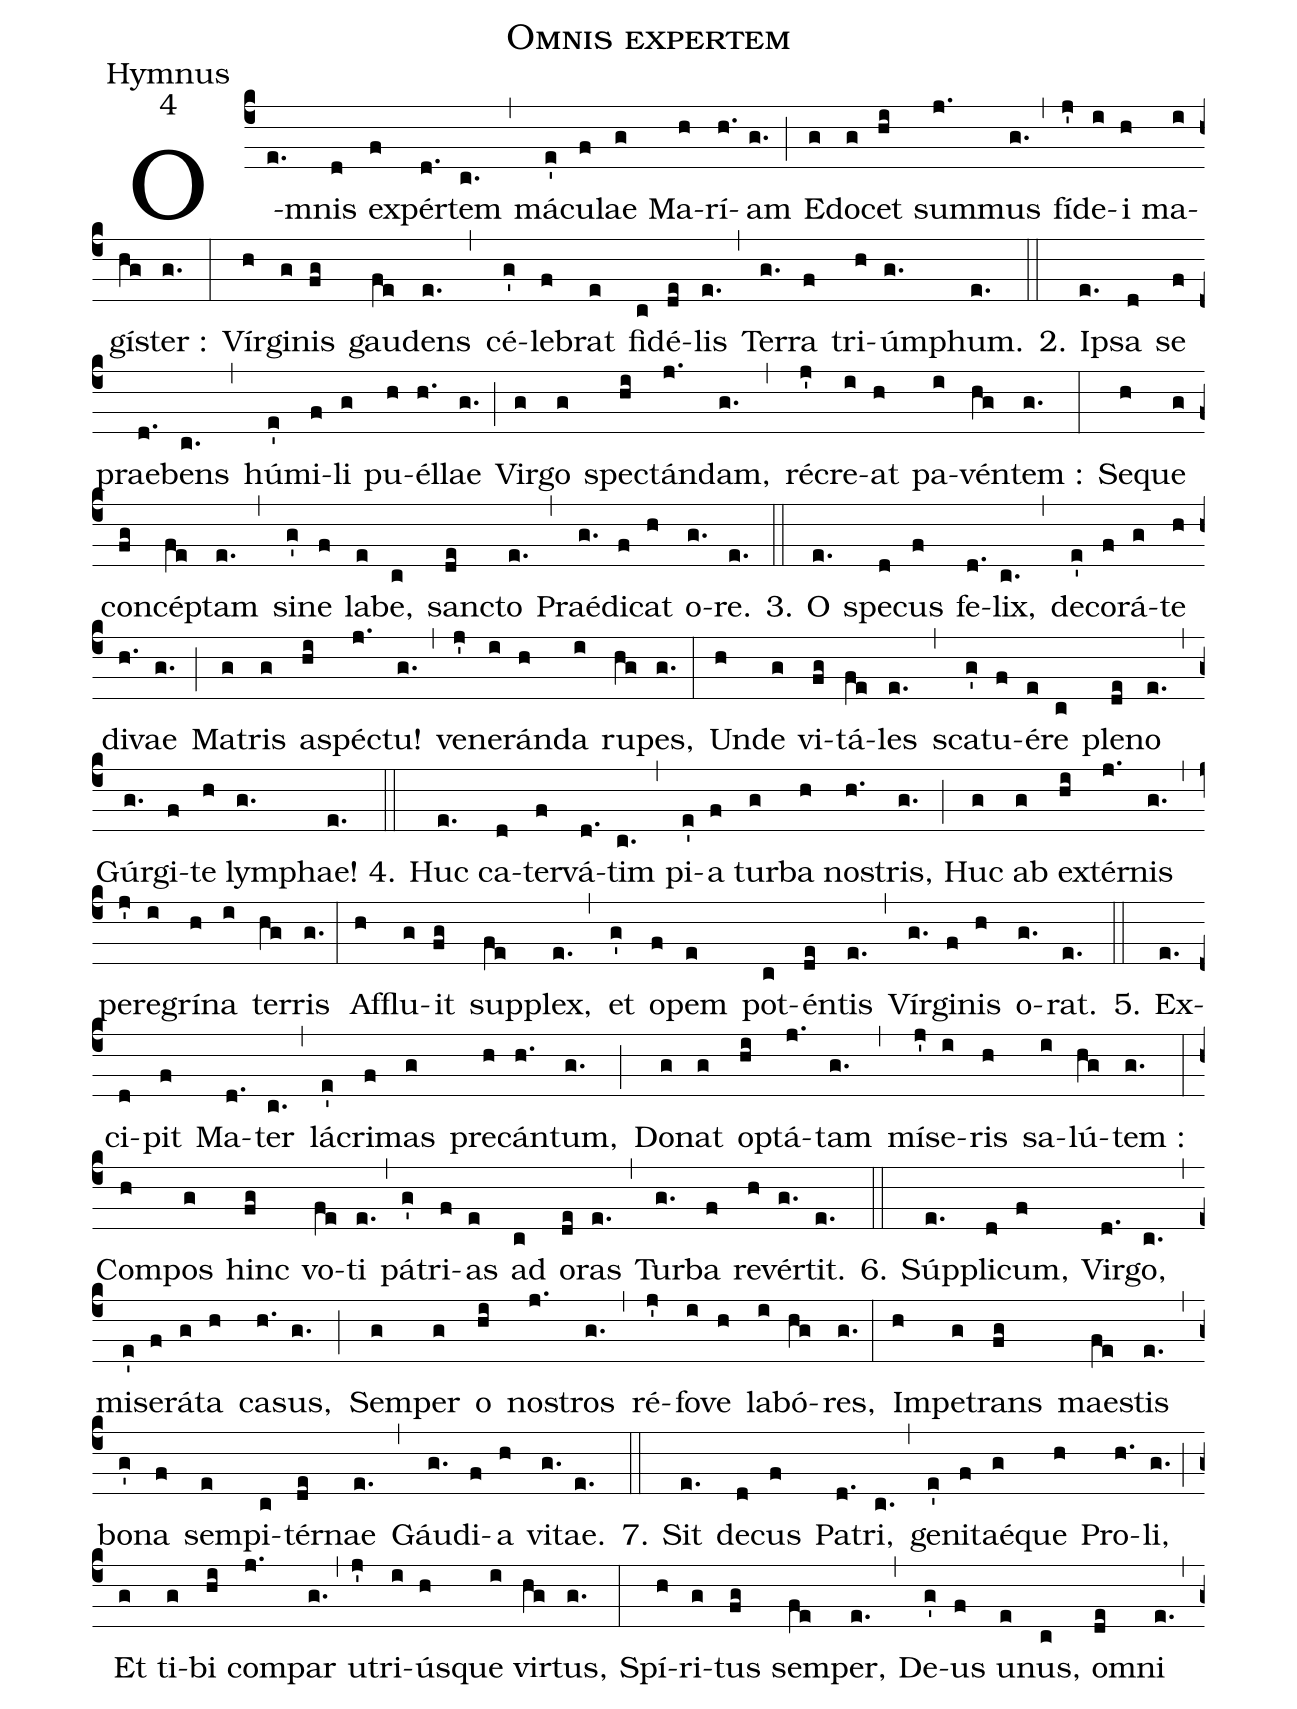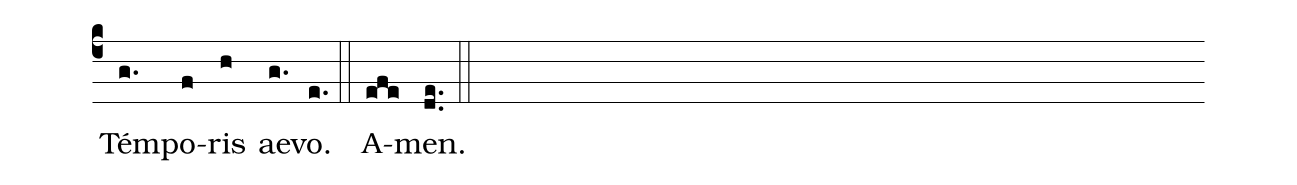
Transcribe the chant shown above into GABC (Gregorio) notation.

name:Omnis expertem;
office-part:Hymnus;
mode:4;
%%
(c4) O(e.)mnis(d) ex(f)pér(d.)tem(c.) (,) má(e')cu(f)lae(g) Ma(h)rí(h.)am(g.) (;) E(g)do(g)cet(hi) sum(j.)mus(g.) (,) fí(j')de(i)i(h) ma(i)gí(hg)ster :(g.) (:) Vír(h)gi(g)nis(fg) gau(fe)dens(e.) (,) cé(g')le(f)brat(e) fi(c)dé(de)lis(e.) (,) Ter(g.)ra(f) tri(h)úm(g.)phum.(e.) (::)
2. I(e.)psa(d) se(f) prae(d.)bens(c.) (,) hú(e')mi(f)li(g) pu(h)él(h.)lae(g.) (;) Vir(g)go(g) spe(hi)ctán(j.)dam,(g.) (,) ré(j')cre(i)at(h) pa(i)vén(hg)tem :(g.) (:) Se(h)que(g) con(fg)cé(fe)ptam(e.) (,) si(g')ne(f) la(e)be,(c) san(de)cto(e.) (,) Praé(g.)di(f)cat(h) o(g.)re.(e.) (::)
3. O(e.) spe(d)cus(f) fe(d.)lix,(c.) (,) de(e')co(f)rá(g)te(h) di(h.)vae(g.) (;) Ma(g)tris(g) a(hi)spé(j.)ctu!(g.) (,) ve(j')ne(i)rán(h)da(i) ru(hg)pes,(g.) (:) Un(h)de(g) vi(fg)tá(fe)les(e.) (,) sca(g')tu(f)é(e)re(c) ple(de)no(e.) (,) Gúr(g.)gi(f)te(h) lym(g.)phae!(e.) (::)
4. Huc(e.) ca(d)ter(f)vá(d.)tim(c.) (,) pi(e')a(f) tur(g)ba(h) no(h.)stris,(g.) (;) Huc(g) ab(g) ex(hi)tér(j.)nis(g.) (,) per(j')e(i)grí(h)na(i) ter(hg)ris(g.) (:) Af(h)flu(g)it(fg) sup(fe)plex,(e.) (,) et(g') o(f)pem(e) pot(c)én(de)tis(e.) (,) Vír(g.)gi(f)nis(h) o(g.)rat.(e.) (::)
5. Ex(e.)ci(d)pit(f) Ma(d.)ter(c.) (,) lá(e')cri(f)mas(g) pre(h)cán(h.)tum,(g.) (;) Do(g)nat(g) o(hi)ptá(j.)tam(g.) (,) mí(j')se(i)ris(h) sa(i)lú(hg)tem :(g.) (:) Com(h)pos(g) hinc(fg) vo(fe)ti(e.) (,) pá(g')tri(f)as(e) ad(c) o(de)ras(e.) (,) Tur(g.)ba(f) re(h)vér(g.)tit.(e.) (::)
6. Súp(e.)pli(d)cum,(f) Vir(d.)go,(c.) (,) mi(e')se(f)rá(g)ta(h) ca(h.)sus,(g.) (;) Sem(g)per(g) o(hi) no(j.)stros(g.) (,) ré(j')fo(i)ve(h) la(i)bó(hg)res,(g.) (:) Im(h)pe(g)trans(fg) mae(fe)stis(e.) (,) bo(g')na(f) sem(e)pi(c)tér(de)nae(e.) (,) Gáu(g.)di(f)a(h) vi(g.)tae.(e.) (::)
7. Sit(e.) de(d)cus(f) Pa(d.)tri,(c.) (,) ge(e')ni(f)taé(g)que(h) Pro(h.)li,(g.) (;) Et(g) ti(g)bi(hi) com(j.)par(g.) (,) u(j')tri(i)ús(h)que(i) vir(hg)tus,(g.) (:) Spí(h)ri(g)tus(fg) sem(fe)per,(e.) (,) De(g')us(f) u(e)nus,(c) o(de)mni(e.) (,) Tém(g.)po(f)ris(h) ae(g.)vo.(e.) (::)
A(efe)men.(de..) (::)
